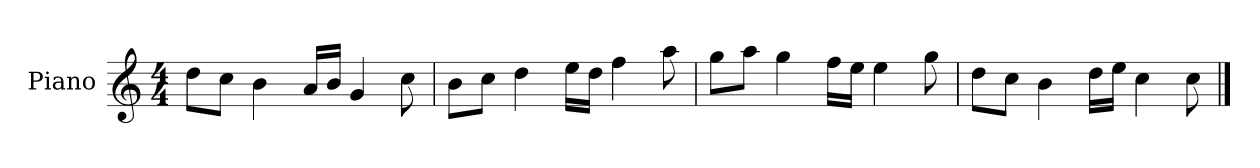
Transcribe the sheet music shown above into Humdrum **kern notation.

**kern
*part1
*staff1
*I"Piano
*I'P-no
*clefG2
*k[]
*M4/4
*MM90
=1
8dd\L
8cc\J
4b\
16a/LL
16b/JJ
4g/
8cc\
=2
8b\L
8cc\J
4dd\
16ee\LL
16dd\JJ
4ff\
8aa\
=3
8gg\L
8aa\J
4gg\
16ff\LL
16ee\JJ
4ee\
8gg\
=4
8dd\L
8cc\J
4b\
16dd\LL
16ee\JJ
4cc\
8cc\
==
*-
